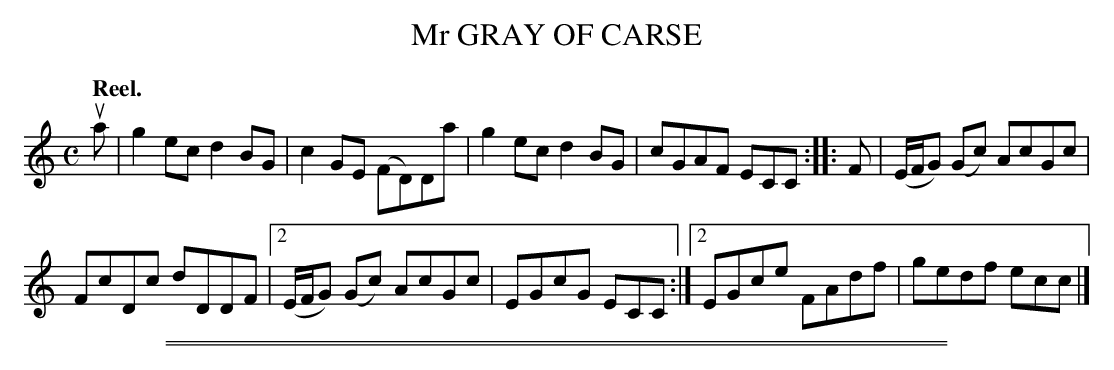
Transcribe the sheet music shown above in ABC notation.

X:1
T: Mr GRAY OF CARSE
Q:"Reel."
M: C
L: 1/8
K: C
ua |\
g2ec d2BG | c2GE (FD)Da |\
g2ec d2BG | cGAF ECC ::\
F |\
(E/F/G) (Gc) AcGc |
FcDc dDDF |\
[2 (E/F/G) (Gc) AcGc | EGcG ECC :|\
[2 EGce FAdf | gedf ecc |]
